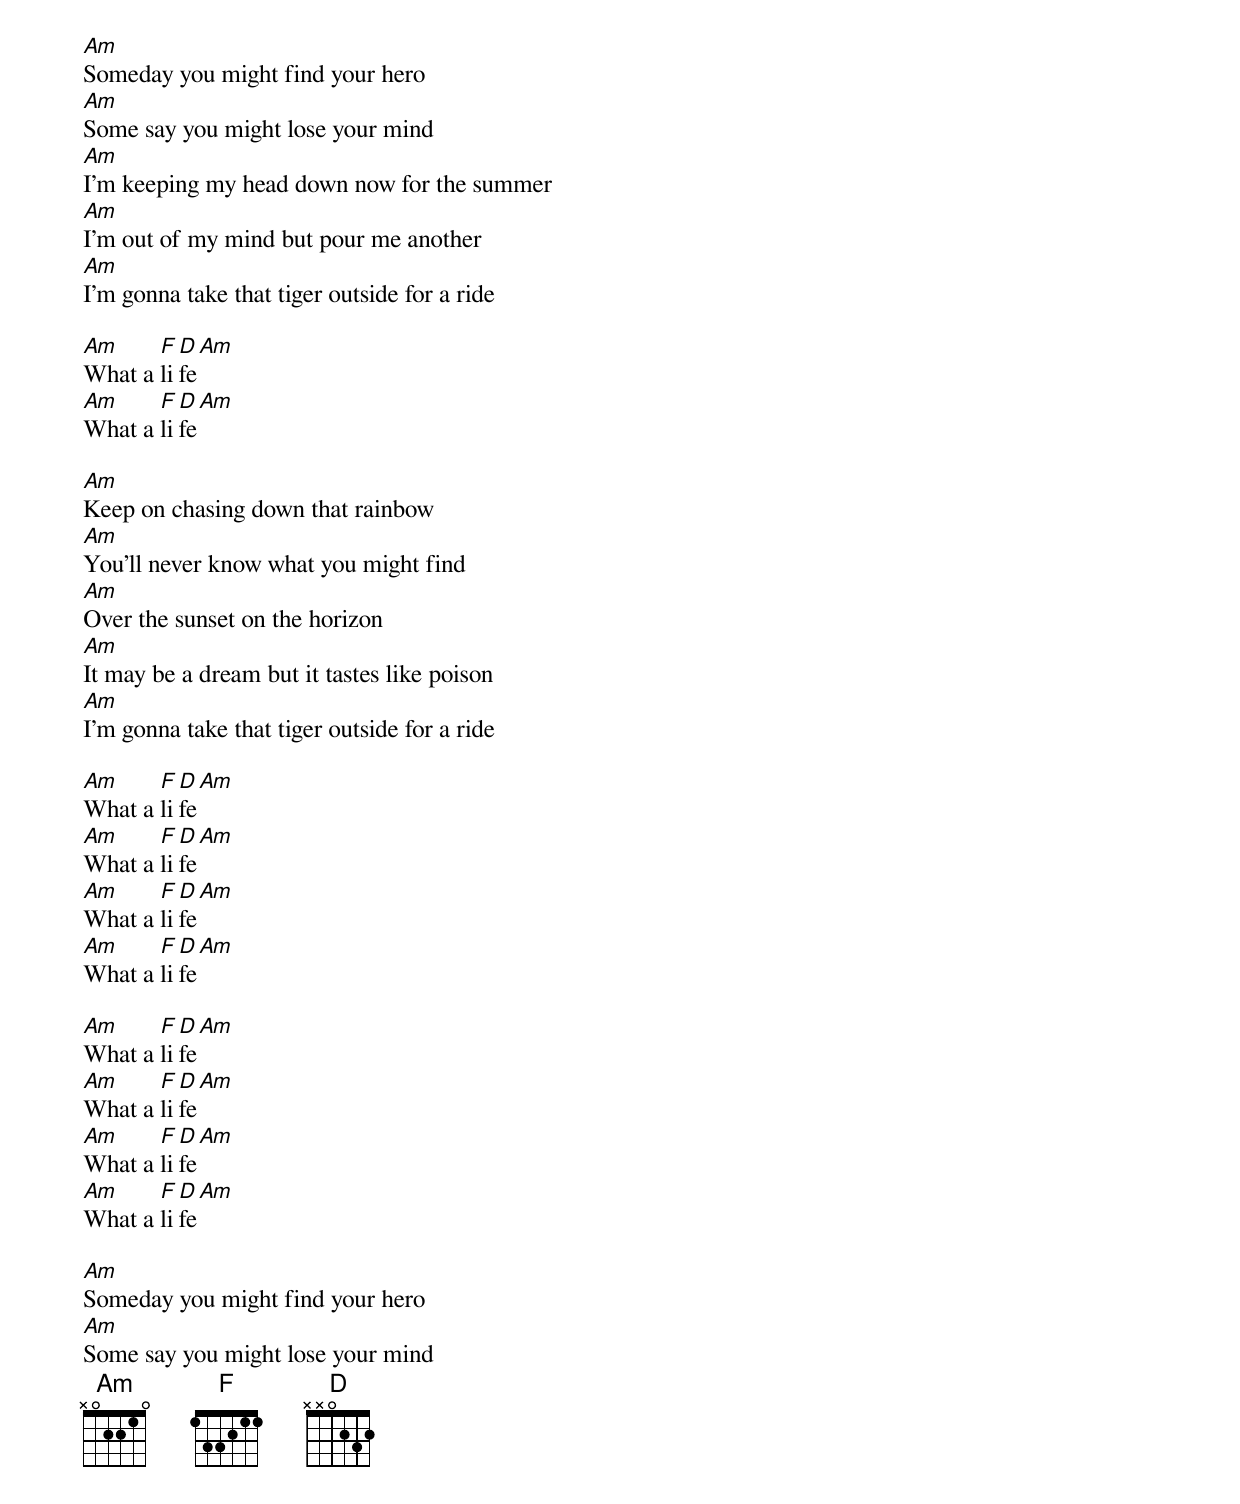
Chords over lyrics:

Am
Someday you might find your hero
Am
Some say you might lose your mind
Am
I'm keeping my head down now for the summer
Am
I'm out of my mind but pour me another
Am
I'm gonna take that tiger outside for a ride

Am     F D Am
What a life
Am     F D Am
What a life

Am
Keep on chasing down that rainbow
Am
You'll never know what you might find
Am
Over the sunset on the horizon
Am
It may be a dream but it tastes like poison
Am
I'm gonna take that tiger outside for a ride

Am     F D Am
What a life
Am     F D Am
What a life
Am     F D Am
What a life
Am     F D Am
What a life

Am     F D Am
What a life
Am     F D Am
What a life
Am     F D Am
What a life
Am     F D Am
What a life

Am
Someday you might find your hero
Am
Some say you might lose your mind
